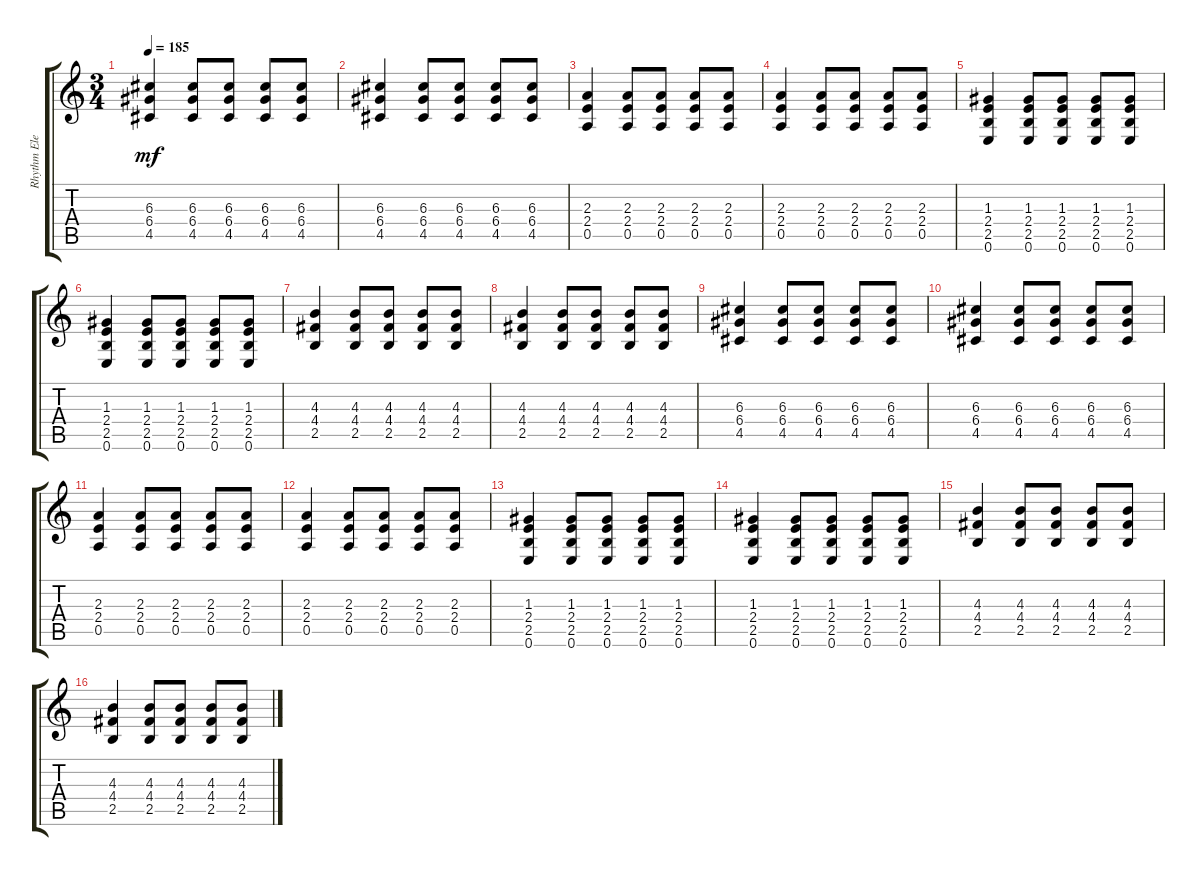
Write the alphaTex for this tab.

\track ("Rhythm Electric" "Rhythm Ele") {instrument overdrivenguitar}
\staff {score tabs}
\tuning (E4 B3 G3 D3 A2 E2) {hide}
\ts (3 4)
\tempo 185
\clef g2
\ks c
(6.3 6.4 4.5).4{dy mf} (6.3 6.4 4.5).8 (6.3 6.4 4.5).8 (6.3 6.4 4.5).8 (6.3 6.4 4.5).8 |
(6.3 6.4 4.5).4 (6.3 6.4 4.5).8 (6.3 6.4 4.5).8 (6.3 6.4 4.5).8 (6.3 6.4 4.5).8 |
(2.3 2.4 0.5).4 (2.3 2.4 0.5).8 (2.3 2.4 0.5).8 (2.3 2.4 0.5).8 (2.3 2.4 0.5).8 |
(2.3 2.4 0.5).4 (2.3 2.4 0.5).8 (2.3 2.4 0.5).8 (2.3 2.4 0.5).8 (2.3 2.4 0.5).8 |
(1.3 2.4 2.5 0.6).4 (1.3 2.4 2.5 0.6).8 (1.3 2.4 2.5 0.6).8 (1.3 2.4 2.5 0.6).8 (1.3 2.4 2.5 0.6).8 |
(1.3 2.4 2.5 0.6).4 (1.3 2.4 2.5 0.6).8 (1.3 2.4 2.5 0.6).8 (1.3 2.4 2.5 0.6).8 (1.3 2.4 2.5 0.6).8 |
(4.3 4.4 2.5).4 (4.3 4.4 2.5).8 (4.3 4.4 2.5).8 (4.3 4.4 2.5).8 (4.3 4.4 2.5).8 |
(4.3 4.4 2.5).4 (4.3 4.4 2.5).8 (4.3 4.4 2.5).8 (4.3 4.4 2.5).8 (4.3 4.4 2.5).8 |
(6.3 6.4 4.5).4 (6.3 6.4 4.5).8 (6.3 6.4 4.5).8 (6.3 6.4 4.5).8 (6.3 6.4 4.5).8 |
(6.3 6.4 4.5).4 (6.3 6.4 4.5).8 (6.3 6.4 4.5).8 (6.3 6.4 4.5).8 (6.3 6.4 4.5).8 |
(2.3 2.4 0.5).4 (2.3 2.4 0.5).8 (2.3 2.4 0.5).8 (2.3 2.4 0.5).8 (2.3 2.4 0.5).8 |
(2.3 2.4 0.5).4 (2.3 2.4 0.5).8 (2.3 2.4 0.5).8 (2.3 2.4 0.5).8 (2.3 2.4 0.5).8 |
(1.3 2.4 2.5 0.6).4 (1.3 2.4 2.5 0.6).8 (1.3 2.4 2.5 0.6).8 (1.3 2.4 2.5 0.6).8 (1.3 2.4 2.5 0.6).8 |
(1.3 2.4 2.5 0.6).4 (1.3 2.4 2.5 0.6).8 (1.3 2.4 2.5 0.6).8 (1.3 2.4 2.5 0.6).8 (1.3 2.4 2.5 0.6).8 |
(4.3 4.4 2.5).4 (4.3 4.4 2.5).8 (4.3 4.4 2.5).8 (4.3 4.4 2.5).8 (4.3 4.4 2.5).8 |
(4.3 4.4 2.5).4 (4.3 4.4 2.5).8 (4.3 4.4 2.5).8 (4.3 4.4 2.5).8 (4.3 4.4 2.5).8
